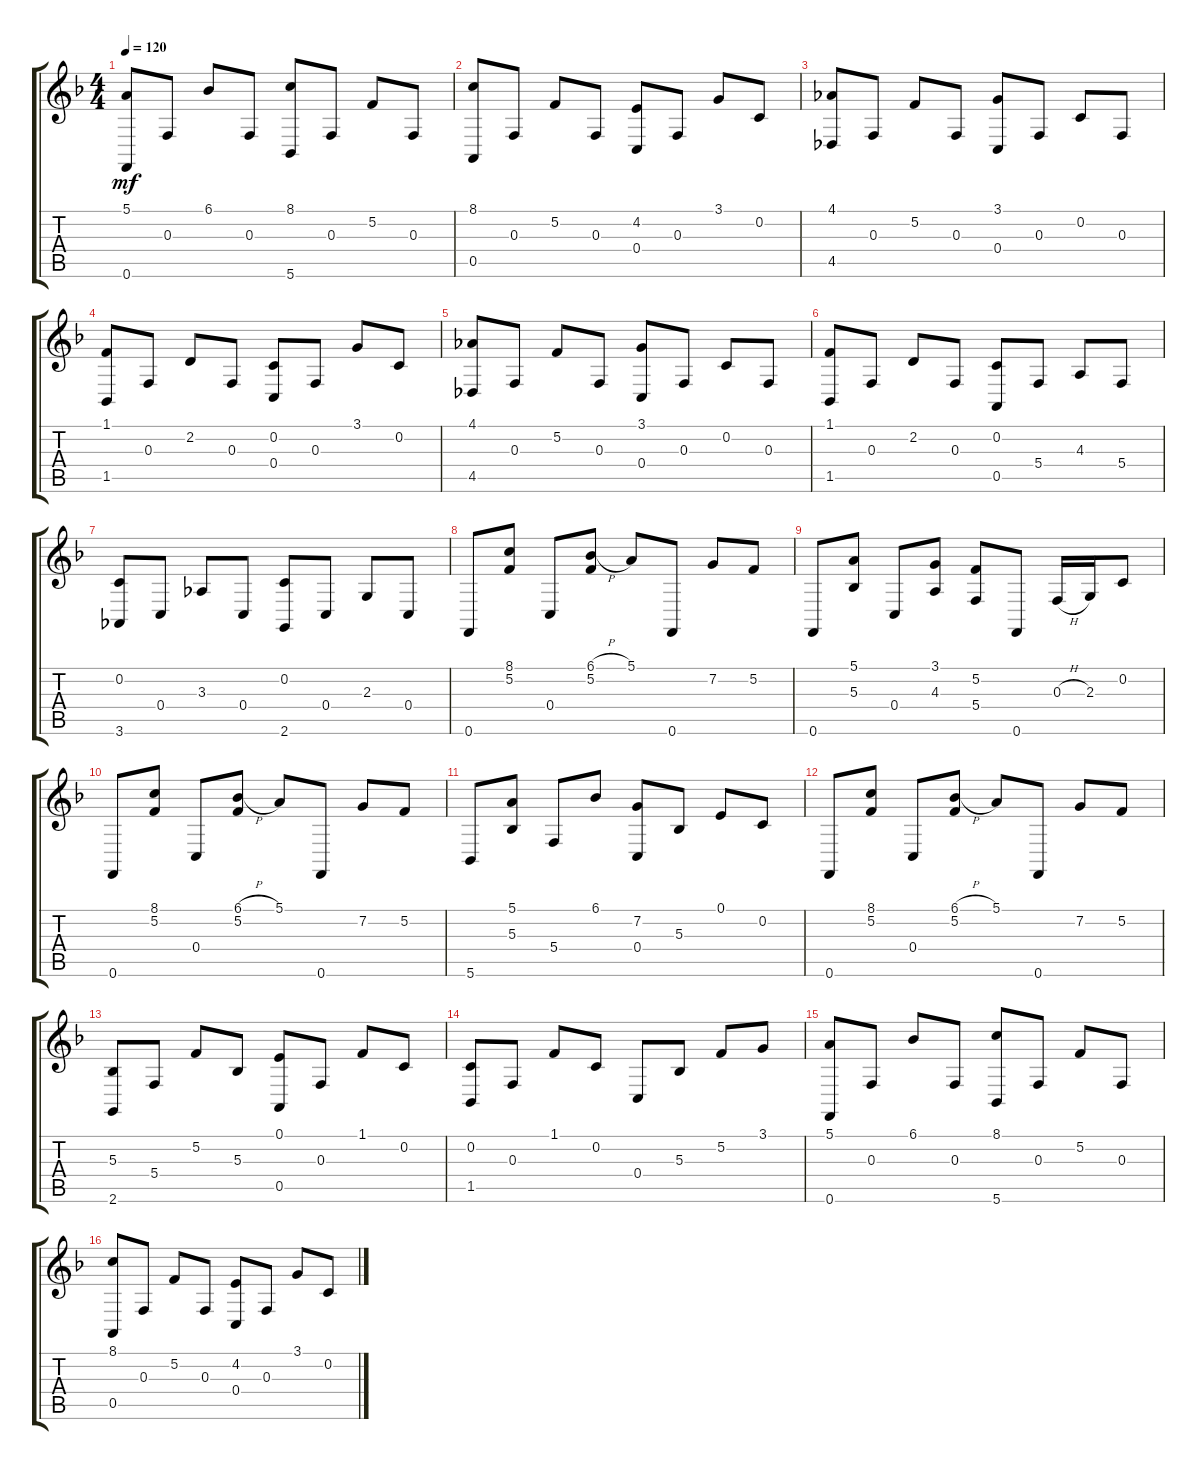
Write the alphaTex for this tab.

\track "" {instrument acousticgrandpiano}
\staff {score tabs}
\tuning (E4 C4 F3 C3 A2 F2) {hide}
\ts (4 4)
\tempo 120
\clef g2
\ks f
(5.1 0.6).8{dy mf} 0.3.8 6.1.8 0.3.8 (8.1 5.6).8 0.3.8 5.2.8 0.3.8 |
(8.1 0.5).8 0.3.8 5.2.8 0.3.8 (4.2 0.4).8 0.3.8 3.1.8 0.2.8 |
(4.1 4.5).8 0.3.8 5.2.8 0.3.8 (3.1 0.4).8 0.3.8 0.2.8 0.3.8 |
(1.1 1.5).8 0.3.8 2.2.8 0.3.8 (0.2 0.4).8 0.3.8 3.1.8 0.2.8 |
(4.1 4.5).8 0.3.8 5.2.8 0.3.8 (3.1 0.4).8 0.3.8 0.2.8 0.3.8 |
(1.1 1.5).8 0.3.8 2.2.8 0.3.8 (0.2 0.5).8 5.4.8 4.3.8 5.4.8 |
(0.2 3.6).8 0.4.8 3.3.8 0.4.8 (0.2 2.6).8 0.4.8 2.3.8 0.4.8 |
0.6.8 (8.1 5.2).8 0.4.8 (6.1{h} 5.2).8 5.1.8 0.6.8 7.2.8 5.2.8 |
0.6.8 (5.1 5.3).8 0.4.8 (3.1 4.3).8 (5.2 5.4).8 0.6.8 0.3{h}.16 2.3.16 0.2.8 |
0.6.8 (8.1 5.2).8 0.4.8 (6.1{h} 5.2).8 5.1.8 0.6.8 7.2.8 5.2.8 |
5.6.8 (5.1 5.3).8 5.4.8 6.1.8 (7.2 0.4).8 5.3.8 0.1.8 0.2.8 |
0.6.8 (8.1 5.2).8 0.4.8 (6.1{h} 5.2).8 5.1.8 0.6.8 7.2.8 5.2.8 |
(5.3 2.6).8 5.4.8 5.2.8 5.3.8 (0.1 0.5).8 0.3.8 1.1.8 0.2.8 |
(0.2 1.5).8 0.3.8 1.1.8 0.2.8 0.4.8 5.3.8{volume 16} 5.2.8 3.1.8 |
(5.1 0.6).8 0.3.8 6.1.8 0.3.8 (8.1 5.6).8 0.3.8 5.2.8 0.3.8 |
(8.1 0.5).8 0.3.8 5.2.8 0.3.8 (4.2 0.4).8 0.3.8 3.1.8 0.2.8
